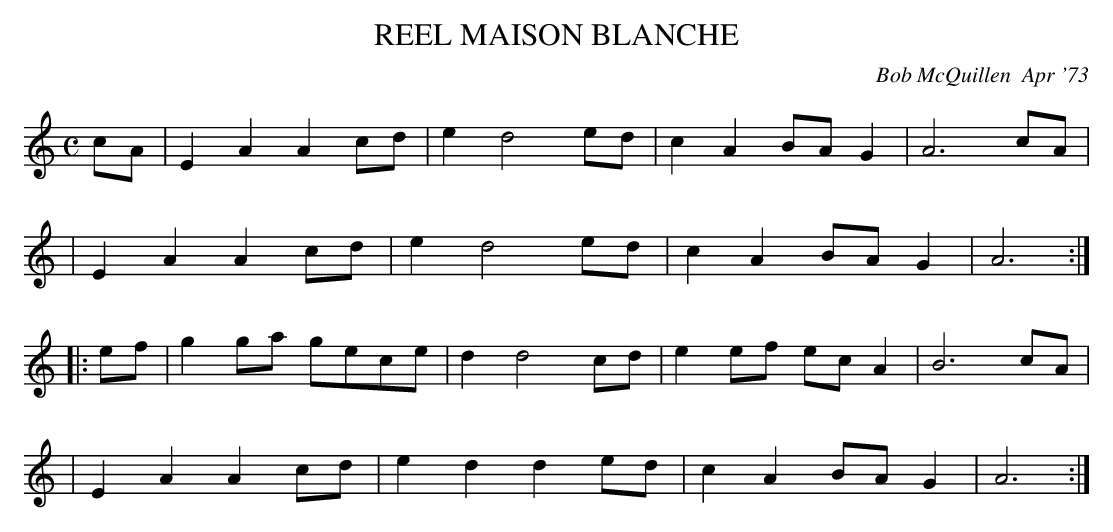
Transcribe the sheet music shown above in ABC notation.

X:1
T: REEL MAISON BLANCHE
C: Bob McQuillen  Apr '73
M: C
L: 1/8
K: Am
cA \
| E2A2 A2cd | e2 d4 ed | c2A2 BAG2 | A6 cA |
| E2A2 A2cd | e2 d4 ed | c2A2 BAG2 | A6   :|
|: ef \
| g2ga gece | d2 d4  cd | e2ef ecA2 | B6 cA |
| E2A2 A2cd | e2d2 d2ed | c2A2 BAG2 | A6   :|
